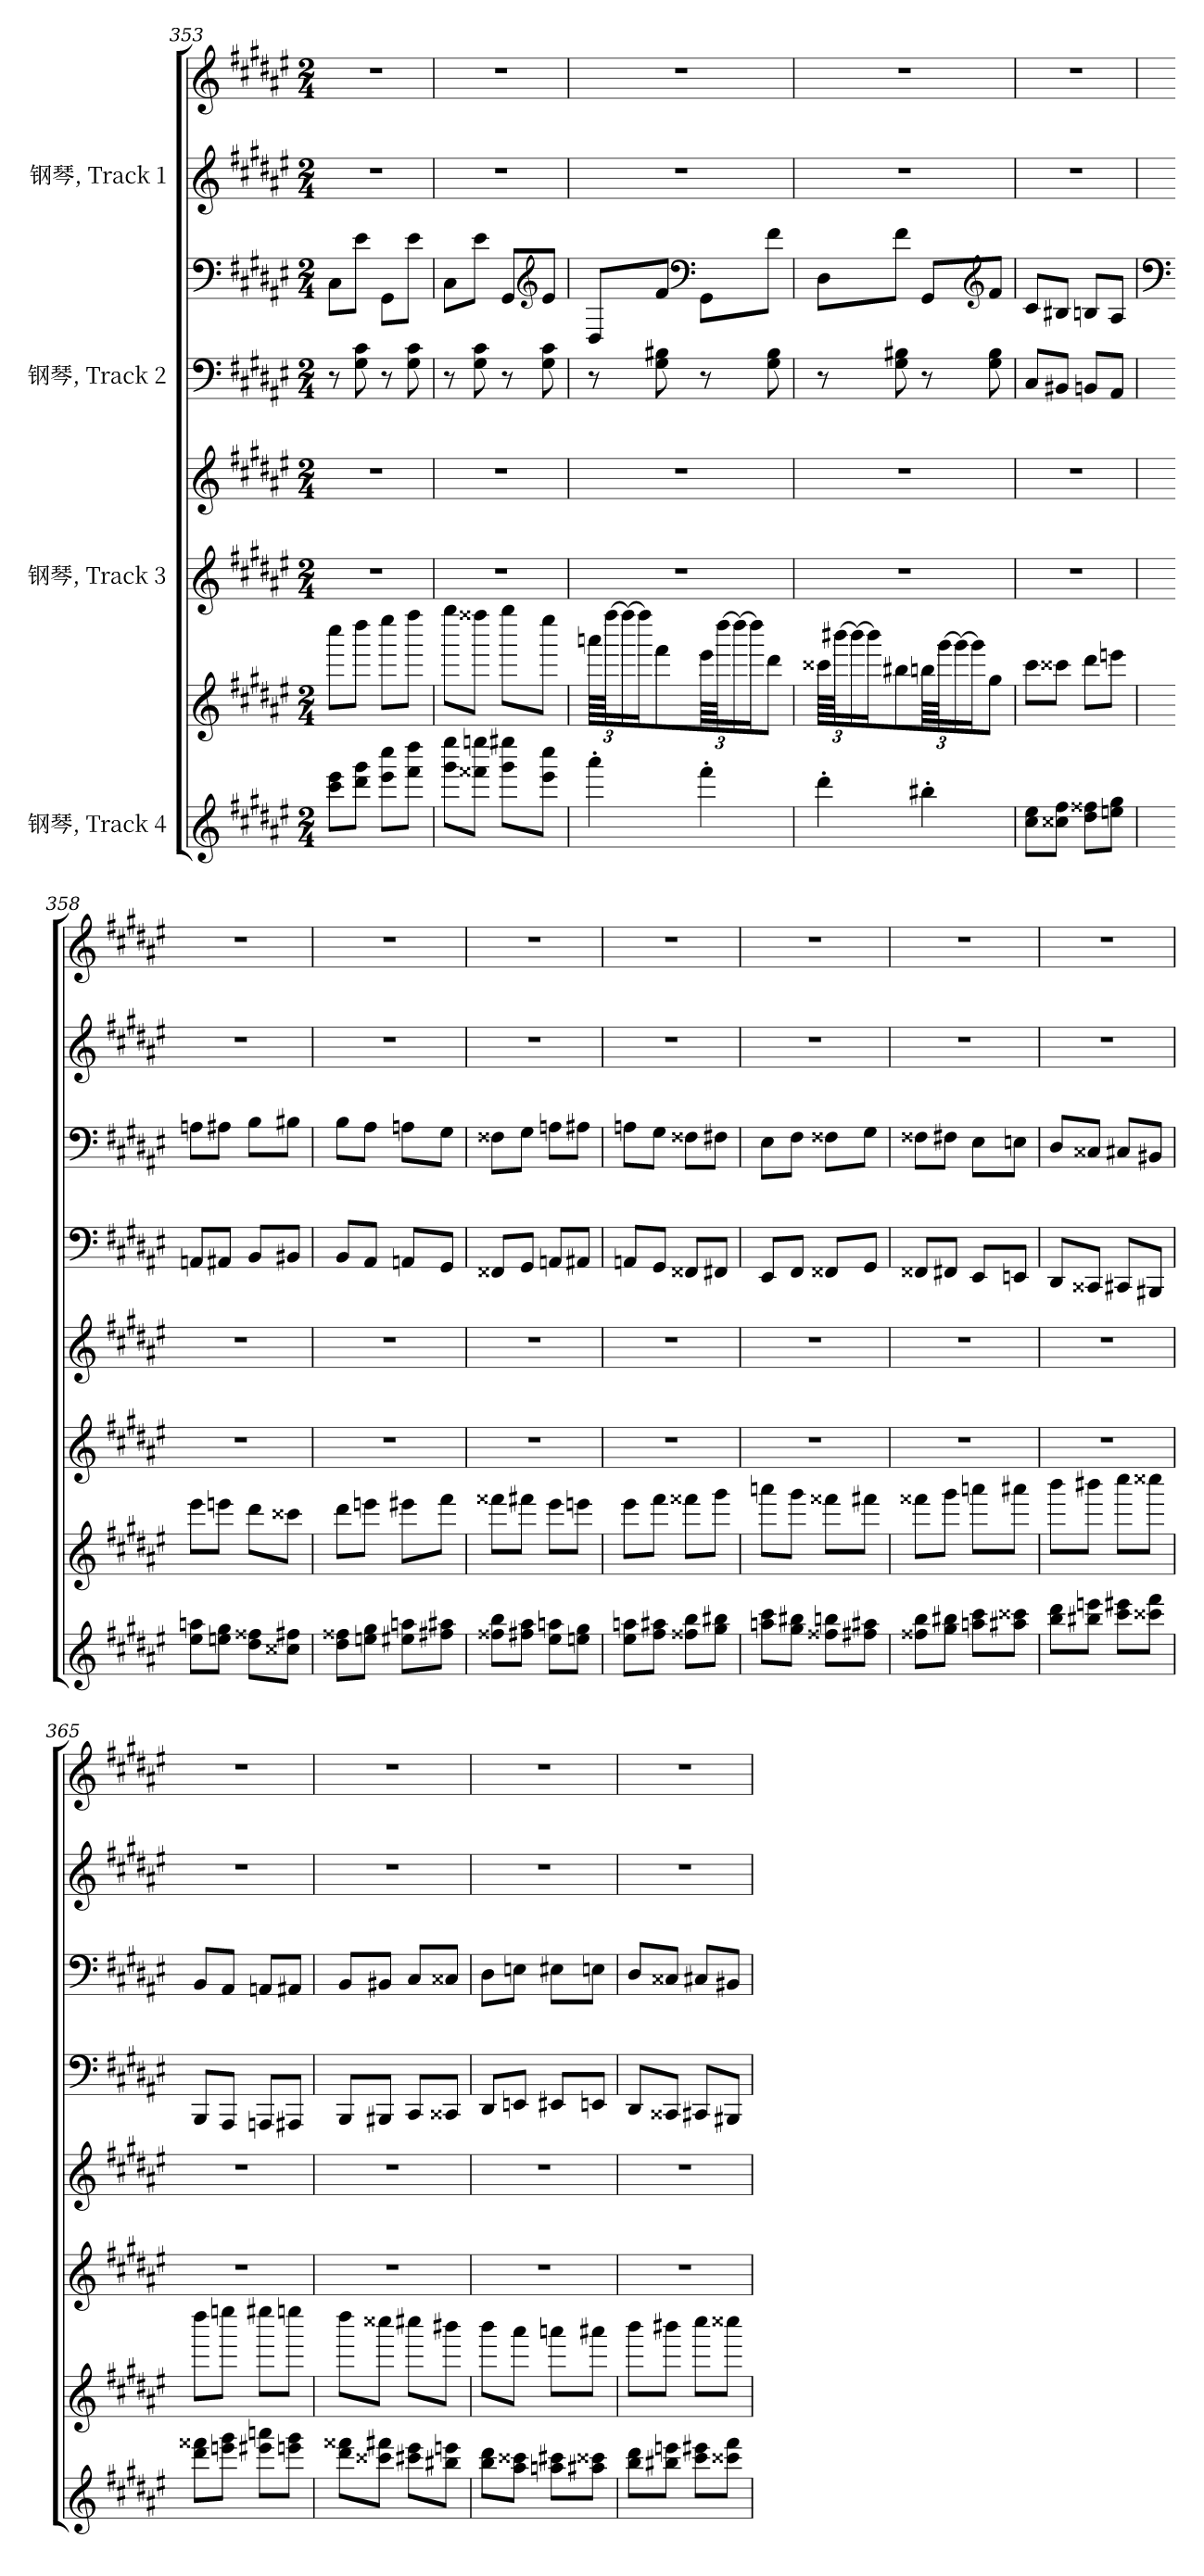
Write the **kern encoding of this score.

**kern	**kern	**kern	**kern	**kern	**kern	**kern	**kern
*part4	*part4	*part3	*part3	*part2	*part2	*part1	*part1
*staff8	*staff7	*staff6	*staff5	*staff4	*staff3	*staff2	*staff1
*I"钢琴, Track 4	*	*I"钢琴, Track 3	*	*I"钢琴, Track 2	*	*I"钢琴, Track 1	*
!!LO:PB:g=z
*clefG2	*clefG2	*clefG2	*clefG2	*clefF4	*clefF4	*clefG2	*clefG2
*k[f#c#g#d#a#e#]	*k[f#c#g#d#a#e#]	*k[f#c#g#d#a#e#]	*k[f#c#g#d#a#e#]	*k[f#c#g#d#a#e#]	*k[f#c#g#d#a#e#]	*k[f#c#g#d#a#e#]	*k[f#c#g#d#a#e#]
*M2/4	*M2/4	*M2/4	*M2/4	*M2/4	*M2/4	*M2/4	*M2/4
=353	=353	=353	=353	=353	=353	=353	=353
8ccc#\ 8eee#\L	8cccc#\L	2r	2r	8r	8C#\L	2r	2r
8ddd#\ 8ggg#\J	8dddd#\J	.	.	8G#\ 8c#\	8e#\J	.	.
8eee#\ 8cccc#\L	8eeee#\L	.	.	8r	8GG#\L	.	.
8fff#\ 8dddd#\J	8ffff#\J	.	.	8G#\ 8c#\	8e#\J	.	.
=354	=354	=354	=354	=354	=354	=354	=354
8ggg#\ 8eeee#\L	8gggg#\L	2r	2r	8r	8C#\L	2r	2r
8fff##X\ 8eeeen\J	8ffff##X\J	.	.	8G#\ 8c#\	8e#\J	.	.
8ggg#\ 8eeee#X\L	8gggg#\L	.	.	8r	8GG#/L	.	.
*	*	*	*	*	*clefG2	*	*
8eee#\ 8cccc#\J	8eeee#\J	.	.	8G#\ 8c#\	8e#/J	.	.
=355	=355	=355	=355	=355	=355	=355	=355
*	*Xbrackettup	*	*	*	*	*	*
4aaa#'\	96aaan\LLLL	2r	2r	8r	8D#/L	2r	2r
.	[96ffff#\JJ	.	.	.	.	.	.
.	24ffff#\_	.	.	.	.	.	.
.	16ffff#\J]	.	.	.	.	.	.
.	8fff#\	.	.	8G#\ 8B#X\	8f#/J	.	.
*	*	*	*	*	*clefF4	*	*
4fff#'\	96eee#\LLL	.	.	8r	8GG#\L	.	.
.	[96dddd#\JJ	.	.	.	.	.	.
.	24dddd#\_	.	.	.	.	.	.
.	16dddd#\J]	.	.	.	.	.	.
.	8ddd#\J	.	.	8G#\ 8B#\	8f#\J	.	.
!!LO:PB:g=z
=356	=356	=356	=356	=356	=356	=356	=356
4ddd#'\	96ccc##X\LLLL	2r	2r	8r	8D#\L	2r	2r
.	[96bbb#X\JJ	.	.	.	.	.	.
.	24bbb#\_	.	.	.	.	.	.
.	16bbb#\J]	.	.	.	.	.	.
.	8bb#X\	.	.	8G#\ 8B#X\	8f#\J	.	.
4bb#X'\	96bbn\LLL	.	.	8r	8GG#/L	.	.
.	[96ggg#\JJ	.	.	.	.	.	.
.	24ggg#\_	.	.	.	.	.	.
.	16ggg#\J]	.	.	.	.	.	.
*	*	*	*	*	*clefG2	*	*
.	8gg#\J	.	.	8G#\ 8B#\	8f#/J	.	.
=357	=357	=357	=357	=357	=357	=357	=357
8cc#\ 8ee#\L	8ccc#\L	2r	2r	8C#/L	8c#/L	2r	2r
8cc##X\ 8ff#\J	8ccc##X\J	.	.	8BB#X/J	8B#X/J	.	.
8dd#\ 8ff##X\L	8ddd#\L	.	.	8BBn/L	8Bn/L	.	.
8een\ 8gg#\J	8eeen\J	.	.	8AA#/J	8A#/J	.	.
=358	=358	=358	=358	=358	=358	=358	=358
*	*	*	*	*	*clefF4	*	*
8ee#\ 8aan\L	8eee#\L	2r	2r	8AAn/L	8An\L	2r	2r
8een\ 8gg#\J	8eeen\J	.	.	8AA#X/J	8A#X\J	.	.
8dd#\ 8ff##X\L	8ddd#\L	.	.	8BB/L	8B\L	.	.
8cc##X\ 8ff#X\J	8ccc##X\J	.	.	8BB#X/J	8B#X\J	.	.
!!LO:PB:g=z
=359	=359	=359	=359	=359	=359	=359	=359
8dd#\ 8ff##X\L	8ddd#\L	2r	2r	8BB/L	8B\L	2r	2r
8een\ 8gg#\J	8eeen\J	.	.	8AA#/J	8A#\J	.	.
8ee#X\ 8aan\L	8eee#X\L	.	.	8AAn/L	8An\L	.	.
8ff#X\ 8aa#X\J	8fff#\J	.	.	8GG#/J	8G#\J	.	.
=360	=360	=360	=360	=360	=360	=360	=360
8ff##X\ 8bb\L	8fff##X\L	2r	2r	8FF##X/L	8F##X\L	2r	2r
8ff#X\ 8aa#\J	8fff#X\J	.	.	8GG#/J	8G#\J	.	.
8ee#\ 8aan\L	8eee#\L	.	.	8AAn/L	8An\L	.	.
8een\ 8gg#\J	8eeen\J	.	.	8AA#X/J	8A#X\J	.	.
=361	=361	=361	=361	=361	=361	=361	=361
8ee#\ 8aan\L	8eee#\L	2r	2r	8AAn/L	8An\L	2r	2r
8ff#\ 8aa#X\J	8fff#\J	.	.	8GG#/J	8G#\J	.	.
8ff##X\ 8bb\L	8fff##X\L	.	.	8FF##X/L	8F##X\L	.	.
8gg#\ 8bb#X\J	8ggg#\J	.	.	8FF#X/J	8F#X\J	.	.
=362	=362	=362	=362	=362	=362	=362	=362
8aan\ 8ccc#\L	8aaan\L	2r	2r	8EE#/L	8E#\L	2r	2r
8gg#\ 8bb#X\J	8ggg#\J	.	.	8FF#/J	8F#\J	.	.
8ff##X\ 8bbn\L	8fff##X\L	.	.	8FF##X/L	8F##X\L	.	.
8ff#X\ 8aa#X\J	8fff#X\J	.	.	8GG#/J	8G#\J	.	.
!!LO:PB:g=z
=363	=363	=363	=363	=363	=363	=363	=363
8ff##X\ 8bb\L	8fff##X\L	2r	2r	8FF##X/L	8F##X\L	2r	2r
8gg#\ 8bb#X\J	8ggg#\J	.	.	8FF#X/J	8F#X\J	.	.
8aan\ 8ccc#\L	8aaan\L	.	.	8EE#/L	8E#\L	.	.
8aa#X\ 8ccc##X\J	8aaa#X\J	.	.	8EEn/J	8En\J	.	.
=364	=364	=364	=364	=364	=364	=364	=364
8bb\ 8ddd#\L	8bbb\L	2r	2r	8DD#/L	8D#/L	2r	2r
8bb#X\ 8eeen\J	8bbb#X\J	.	.	8CC##X/J	8C##X/J	.	.
8ccc#\ 8eee#X\L	8cccc#\L	.	.	8CC#X/L	8C#X/L	.	.
8ccc##X\ 8fff#\J	8cccc##X\J	.	.	8BBB#X/J	8BB#X/J	.	.
=365	=365	=365	=365	=365	=365	=365	=365
*	*	*	*	*	*	*	*MM150
8ddd#\ 8fff##X\L	8dddd#\L	2r	2r	8BBB/L	8BB/L	2r	2r
8eeen\ 8ggg#\J	8eeeen\J	.	.	8AAA#/J	8AA#/J	.	.
8eee#X\ 8aaan\L	8eeee#X\L	.	.	8AAAn/L	8AAn/L	.	.
8eeen\ 8ggg#\J	8eeeen\J	.	.	8AAA#X/J	8AA#X/J	.	.
=366	=366	=366	=366	=366	=366	=366	=366
8ddd#\ 8fff##X\L	8dddd#\L	2r	2r	8BBB/L	8BB/L	2r	2r
8ccc##X\ 8fff#X\J	8cccc##X\J	.	.	8BBB#X/J	8BB#X/J	.	.
8ccc#X\ 8eee#\L	8cccc#X\L	.	.	8CC#/L	8C#/L	.	.
8bb#X\ 8eeen\J	8bbb#X\J	.	.	8CC##X/J	8C##X/J	.	.
!!LO:PB:g=z
=367	=367	=367	=367	=367	=367	=367	=367
8bb\ 8ddd#\L	8bbb\L	2r	2r	8DD#/L	8D#\L	2r	2r
8aa#\ 8ccc##X\J	8aaa#\J	.	.	8EEn/J	8En\J	.	.
8aan\ 8ccc#X\L	8aaan\L	.	.	8EE#X/L	8E#X\L	.	.
8aa#X\ 8ccc##X\J	8aaa#X\J	.	.	8EEn/J	8En\J	.	.
=368	=368	=368	=368	=368	=368	=368	=368
8bb\ 8ddd#\L	8bbb\L	2r	2r	8DD#/L	8D#/L	2r	2r
8bb#X\ 8eeen\J	8bbb#X\J	.	.	8CC##X/J	8C##X/J	.	.
8ccc#\ 8eee#X\L	8cccc#\L	.	.	8CC#X/L	8C#X/L	.	.
8ccc##X\ 8fff#\J	8cccc##X\J	.	.	8BBB#X/J	8BB#X/J	.	.
=	=	=	=	=	=	=	=
*-	*-	*-	*-	*-	*-	*-	*-
